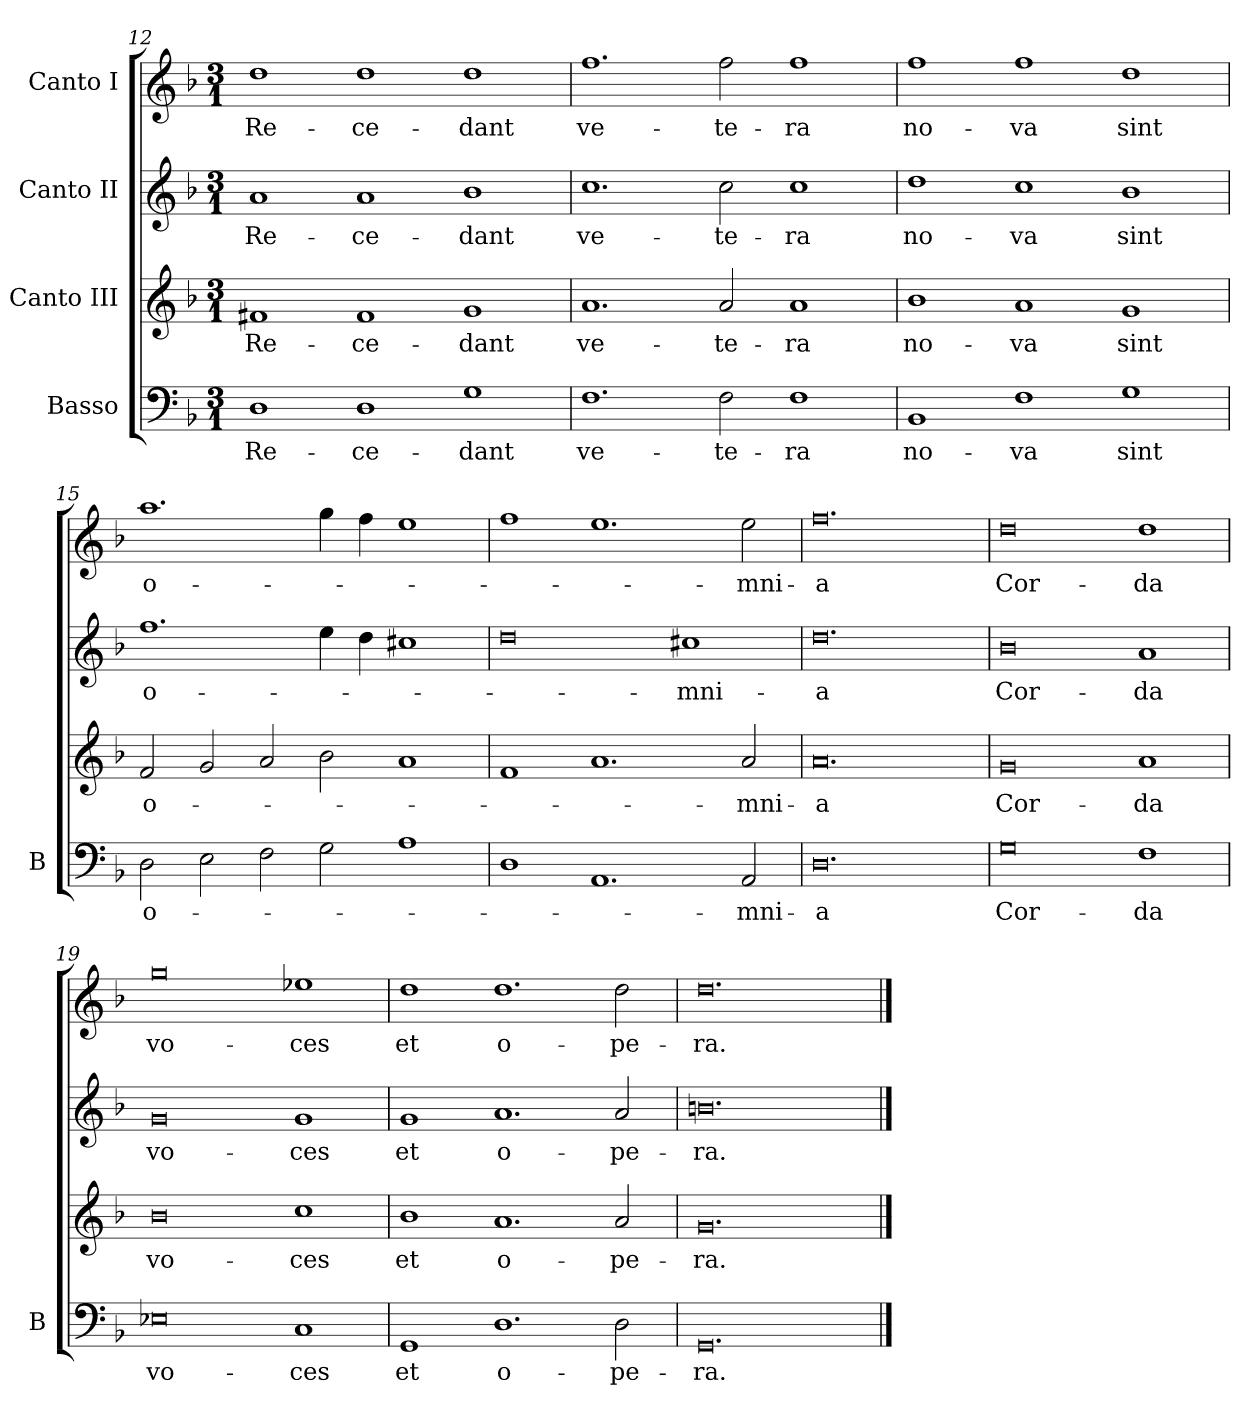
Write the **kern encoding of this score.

**kern	**text	**kern	**text	**kern	**text	**kern	**text
*part4	*part4	*part3	*part3	*part2	*part2	*part1	*part1
*staff4	*staff4	*staff3	*staff3	*staff2	*staff2	*staff1	*staff1
*I"Basso	*	*I"Canto III	*	*I"Canto II	*	*I"Canto I	*
*I'B	*	*	*	*	*	*	*
*clefF4	*	*clefG2	*	*clefG2	*	*clefG2	*
*k[b-]	*	*k[b-]	*	*k[b-]	*	*k[b-]	*
*M3/1	*	*M3/1	*	*M3/1	*	*M3/1	*
=12	=12	=12	=12	=12	=12	=12	=12
1D	Re-	1f#X	Re-	1a	Re-	1dd	Re-
1D	-ce-	1f#	-ce-	1a	-ce-	1dd	-ce-
1G	-dant	1g	-dant	1b-	-dant	1dd	-dant
=13	=13	=13	=13	=13	=13	=13	=13
1.F	ve-	1.a	ve-	1.cc	ve-	1.ff	ve-
2F\	-te-	2a/	-te-	2cc\	-te-	2ff\	-te-
1F	-ra	1a	-ra	1cc	-ra	1ff	-ra
=14	=14	=14	=14	=14	=14	=14	=14
1BB-	no-	1b-	no-	1dd	no-	1ff	no-
1F	-va	1a	-va	1cc	-va	1ff	-va
1G	sint	1g	sint	1b-	sint	1dd	sint
=15	=15	=15	=15	=15	=15	=15	=15
2D\	o-	2f/	o-	1.ff	o-	1.aa	o-
2E\	.	2g/	.	.	.	.	.
2F\	.	2a/	.	.	.	.	.
2G\	.	2b-\	.	4ee\	.	4gg\	.
.	.	.	.	4dd\	.	4ff\	.
1A	.	1a	.	1cc#X	.	1ee	.
=16	=16	=16	=16	=16	=16	=16	=16
1D	.	1f	.	0dd	.	1ff	.
1.AA	.	1.a	.	.	.	1.ee	.
.	.	.	.	1cc#X	-mni-	.	.
2AA/	-mni-	2a/	-mni-	.	.	2ee\	-mni-
=17	=17	=17	=17	=17	=17	=17	=17
0.D	-a	0.a	-a	0.dd	-a	0.ff	-a
=18	=18	=18	=18	=18	=18	=18	=18
0G	Cor-	0g	Cor-	0b-	Cor-	0dd	Cor-
1F	-da	1a	-da	1a	-da	1dd	-da
=19	=19	=19	=19	=19	=19	=19	=19
0E-X	vo-	0b-	vo-	0g	vo-	0gg	vo-
1C	-ces	1cc	-ces	1g	-ces	1ee-X	-ces
=20	=20	=20	=20	=20	=20	=20	=20
1GG	et	1b-	et	1g	et	1dd	et
1.D	o-	1.a	o-	1.a	o-	1.dd	o-
2D\	-pe-	2a/	-pe-	2a/	-pe-	2dd\	-pe-
=21	=21	=21	=21	=21	=21	=21	=21
0.GG	-ra.	0.g	-ra.	0.bn	-ra.	0.dd	-ra.
==	==	==	==	==	==	==	==
*-	*-	*-	*-	*-	*-	*-	*-
